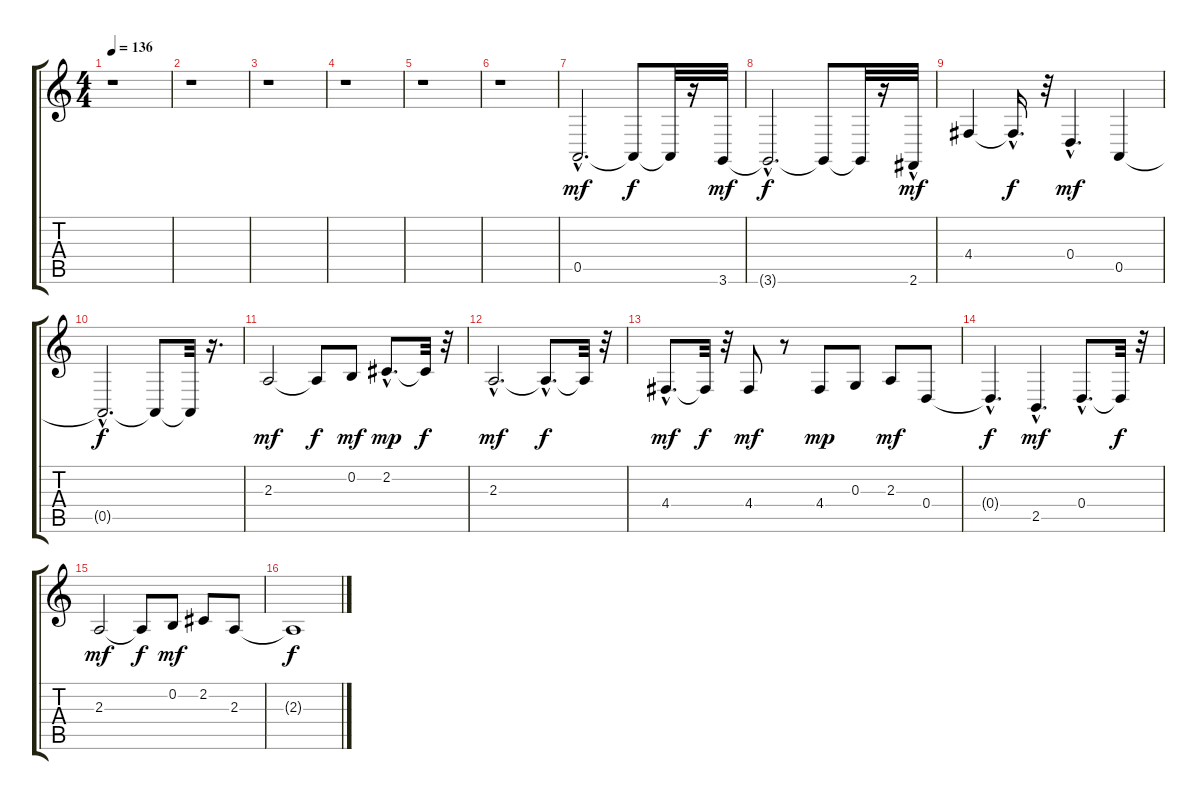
\track "" {instrument synthstrings1}
\staff {score tabs}
\tuning (E4 B3 G3 D3 A2 E2) {hide}
\ts (4 4)
\tempo 136
\clef g2
\ks c
r.1{dy f} |
r.1 |
r.1 |
r.1 |
r.1 |
r.1 |
0.5{hac}.2{d dy mf} 0.5{t}.8{dy f} 0.5{t}.32 r.16 3.6.32{dy mf} |
3.6{hac t}.2{d dy f} 3.6{t}.8 3.6{t}.32 r.16 2.6{hac}.32{dy mf} |
4.4.4 4.4{hac t}.16{d dy f} r.32 0.4{hac}.4{d dy mf} 0.5.4 |
0.5{hac t}.2{d dy f} 0.5{t}.8 0.5{t}.32 r.16{d} |
2.3.2{dy mf} 2.3{t}.8{dy f} 0.2.8{dy mf} 2.2{hac}.8{d dy mp} 2.2{t}.32{dy f} r.32 |
2.3{hac}.2{d dy mf} 2.3{hac t}.8{d dy f} 2.3{t}.32 r.32 |
4.4{hac}.8{d dy mf} 4.4{t}.32{dy f} r.32 4.4.8{dy mf} r.8 4.4.8{dy mp} 0.3.8 2.3.8{dy mf} 0.4.8 |
0.4{hac t}.4{d dy f} 2.5{hac}.4{d dy mf} 0.4{hac}.8{d} 0.4{t}.32{dy f} r.32 |
2.3.2{dy mf} 2.3{t}.8{dy f} 0.2.8{dy mf} 2.2.8 2.3.8 |
2.3{t}.1{dy f}
